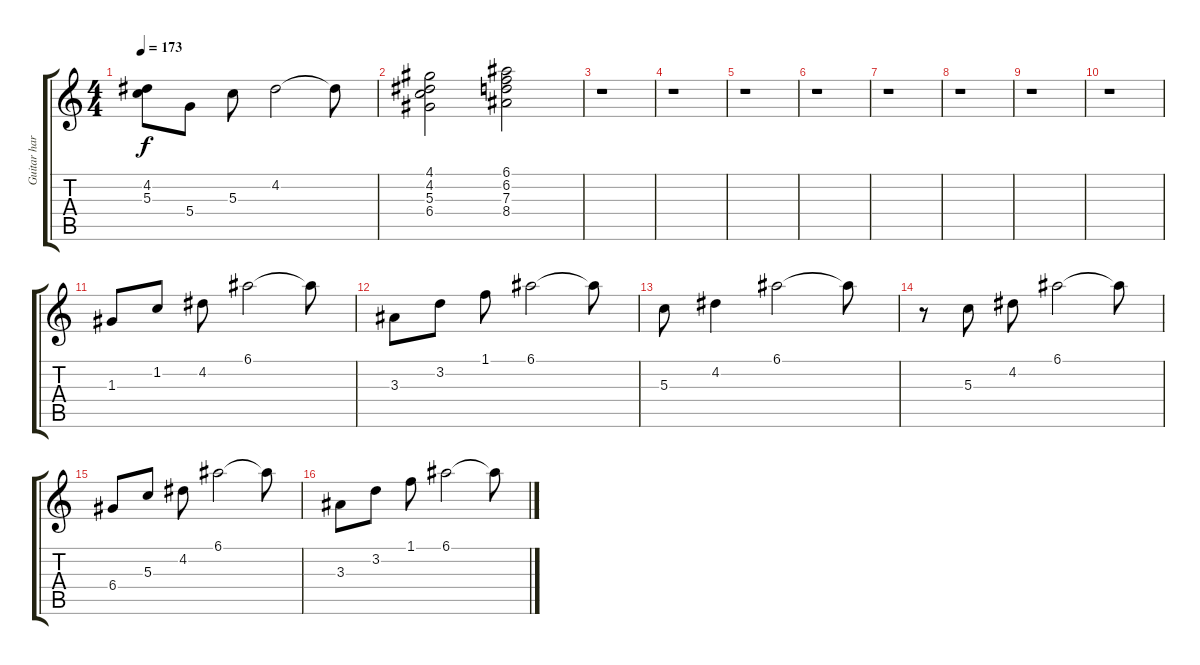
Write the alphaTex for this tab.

\track ("Guitar harmony Karou" "Guitar har") {instrument acousticguitarsteel}
\staff {score tabs}
\tuning (E4 B3 G3 D3 A2 E2) {hide}
\ts (4 4)
\tempo 173
\clef g2
\ks c
(4.2 5.3).8{dy f} 5.4.8 5.3.8 4.2.2 4.2{t}.8 |
(4.1 4.2 5.3 6.4).2 (6.1 6.2 7.3 8.4).2 |
r.1 |
r.1 |
r.1 |
r.1 |
r.1 |
r.1 |
r.1 |
r.1 |
1.3.8 1.2.8 4.2.8 6.1.2 6.1{t}.8 |
3.3.8 3.2.8 1.1.8 6.1.2 6.1{t}.8 |
5.3.8 4.2.4 6.1.2 6.1{t}.8 |
r.8 5.3.8 4.2.8 6.1.2 6.1{t}.8 |
6.4.8 5.3.8 4.2.8 6.1.2 6.1{t}.8 |
3.3.8 3.2.8 1.1.8 6.1.2 6.1{t}.8
